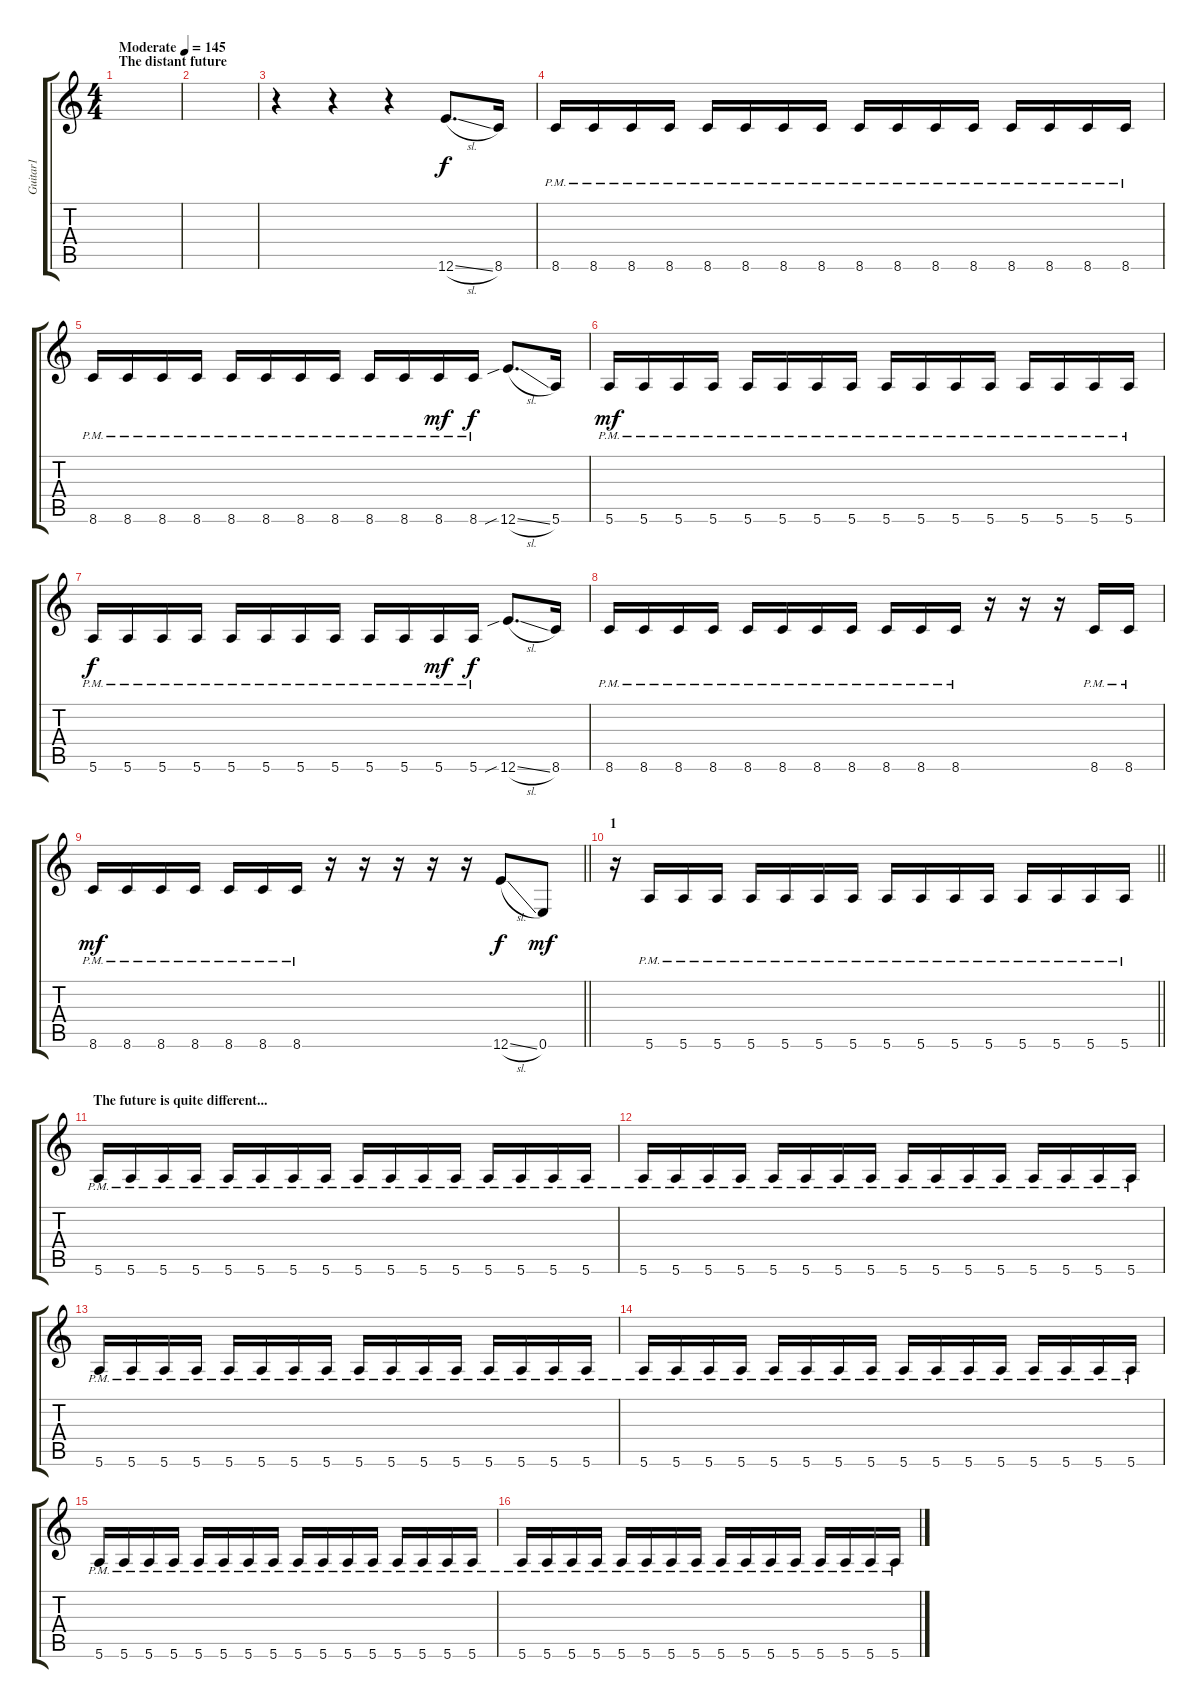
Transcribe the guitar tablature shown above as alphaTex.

\track ("Guitar1" "Guitar1") {instrument acousticguitarnylon}
\staff {score tabs}
\tuning (E4 B3 G3 D3 A2 E2) {hide}
\ts (4 4)
\section ("" "The distant future")
\tempo (145 "Moderate")
\clef g2
\ks c
|
|
r.4 r.4 r.4 12.6{sl}.8{d} 8.6.16 |
8.6{pm}.16 8.6{pm}.16 8.6{pm}.16 8.6{pm}.16 8.6{pm}.16 8.6{pm}.16 8.6{pm}.16 8.6{pm}.16 8.6{pm}.16 8.6{pm}.16 8.6{pm}.16 8.6{pm}.16 8.6{pm}.16 8.6{pm}.16 8.6{pm}.16 8.6{pm}.16 |
8.6{pm}.16 8.6{pm}.16 8.6{pm}.16 8.6{pm}.16 8.6{pm}.16 8.6{pm}.16 8.6{pm}.16 8.6{pm}.16 8.6{pm}.16 8.6{pm}.16 8.6{pm}.16{dy mf} 8.6{pm}.16{dy f} 12.6{sib sl}.8{d} 5.6.16 |
5.6{pm}.16{dy mf} 5.6{pm}.16 5.6{pm}.16 5.6{pm}.16 5.6{pm}.16 5.6{pm}.16 5.6{pm}.16 5.6{pm}.16 5.6{pm}.16 5.6{pm}.16 5.6{pm}.16 5.6{pm}.16 5.6{pm}.16 5.6{pm}.16 5.6{pm}.16 5.6{pm}.16 |
5.6{pm}.16{dy f} 5.6{pm}.16 5.6{pm}.16 5.6{pm}.16 5.6{pm}.16 5.6{pm}.16 5.6{pm}.16 5.6{pm}.16 5.6{pm}.16 5.6{pm}.16 5.6{pm}.16{dy mf} 5.6{pm}.16{dy f} 12.6{sib sl}.8{d} 8.6.16 |
8.6{pm}.16 8.6{pm}.16 8.6{pm}.16 8.6{pm}.16 8.6{pm}.16 8.6{pm}.16 8.6{pm}.16 8.6{pm}.16 8.6{pm}.16 8.6{pm}.16 8.6{pm}.16 r.16 r.16 r.16 8.6{pm}.16 8.6{pm}.16 |
\barLineRight lightlight
8.6{pm}.16{dy mf} 8.6{pm}.16 8.6{pm}.16 8.6{pm}.16 8.6{pm}.16 8.6{pm}.16 8.6{pm}.16 r.16 r.16 r.16 r.16 r.16 12.6{sl}.8{dy f} 0.6.8{dy mf} |
\section ("" "1")
\barLineRight lightlight
r.16 5.6{pm}.16 5.6{pm}.16 5.6{pm}.16 5.6{pm}.16 5.6{pm}.16 5.6{pm}.16 5.6{pm}.16 5.6{pm}.16 5.6{pm}.16 5.6{pm}.16 5.6{pm}.16 5.6{pm}.16 5.6{pm}.16 5.6{pm}.16 5.6{pm}.16 |
\section ("" "The future is quite different...")
5.6{pm}.16 5.6{pm}.16 5.6{pm}.16 5.6{pm}.16 5.6{pm}.16 5.6{pm}.16 5.6{pm}.16 5.6{pm}.16 5.6{pm}.16 5.6{pm}.16 5.6{pm}.16 5.6{pm}.16 5.6{pm}.16 5.6{pm}.16 5.6{pm}.16 5.6{pm}.16 |
5.6{pm}.16 5.6{pm}.16 5.6{pm}.16 5.6{pm}.16 5.6{pm}.16 5.6{pm}.16 5.6{pm}.16 5.6{pm}.16 5.6{pm}.16 5.6{pm}.16 5.6{pm}.16 5.6{pm}.16 5.6{pm}.16 5.6{pm}.16 5.6{pm}.16 5.6{pm}.16 |
5.6{pm}.16 5.6{pm}.16 5.6{pm}.16 5.6{pm}.16 5.6{pm}.16 5.6{pm}.16 5.6{pm}.16 5.6{pm}.16 5.6{pm}.16 5.6{pm}.16 5.6{pm}.16 5.6{pm}.16 5.6{pm}.16 5.6{pm}.16 5.6{pm}.16 5.6{pm}.16 |
5.6{pm}.16 5.6{pm}.16 5.6{pm}.16 5.6{pm}.16 5.6{pm}.16 5.6{pm}.16 5.6{pm}.16 5.6{pm}.16 5.6{pm}.16 5.6{pm}.16 5.6{pm}.16 5.6{pm}.16 5.6{pm}.16 5.6{pm}.16 5.6{pm}.16 5.6{pm}.16 |
5.6{pm}.16 5.6{pm}.16 5.6{pm}.16 5.6{pm}.16 5.6{pm}.16 5.6{pm}.16 5.6{pm}.16 5.6{pm}.16 5.6{pm}.16 5.6{pm}.16 5.6{pm}.16 5.6{pm}.16 5.6{pm}.16 5.6{pm}.16 5.6{pm}.16 5.6{pm}.16 |
5.6{pm}.16 5.6{pm}.16 5.6{pm}.16 5.6{pm}.16 5.6{pm}.16 5.6{pm}.16 5.6{pm}.16 5.6{pm}.16 5.6{pm}.16 5.6{pm}.16 5.6{pm}.16 5.6{pm}.16 5.6{pm}.16 5.6{pm}.16 5.6{pm}.16 5.6{pm}.16
